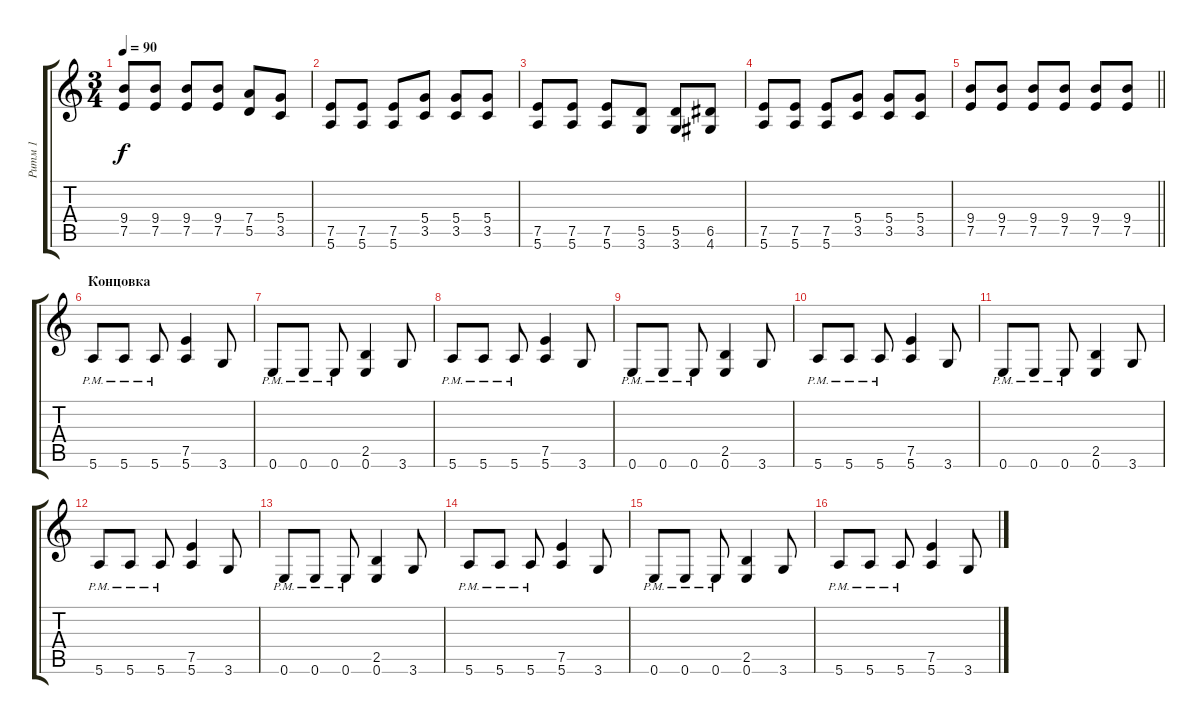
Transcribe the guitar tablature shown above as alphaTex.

\track ("Ритм 1" "Ритм 1") {instrument distortionguitar}
\staff {score tabs}
\tuning (E4 B3 G3 D3 A2 E2) {hide}
\ts (3 4)
\tempo 90
\clef g2
\ks c
(9.4 7.5).8{dy f} (9.4 7.5).8 (9.4 7.5).8 (9.4 7.5).8 (7.4 5.5).8 (5.4 3.5).8 |
(7.5 5.6).8 (7.5 5.6).8 (7.5 5.6).8 (5.4 3.5).8 (5.4 3.5).8 (5.4 3.5).8 |
(7.5 5.6).8 (7.5 5.6).8 (7.5 5.6).8 (5.5 3.6).8 (5.5 3.6).8 (6.5 4.6).8 |
(7.5 5.6).8 (7.5 5.6).8 (7.5 5.6).8 (5.4 3.5).8 (5.4 3.5).8 (5.4 3.5).8 |
\barLineRight lightlight
(9.4 7.5).8 (9.4 7.5).8 (9.4 7.5).8 (9.4 7.5).8 (9.4 7.5).8 (9.4 7.5).8 |
\section ("" "Концовка")
5.6{pm}.8 5.6{pm}.8 5.6{pm}.8 (7.5 5.6).4 3.6.8 |
0.6{pm}.8 0.6{pm}.8 0.6{pm}.8 (2.5 0.6).4 3.6.8 |
5.6{pm}.8 5.6{pm}.8 5.6{pm}.8 (7.5 5.6).4 3.6.8 |
0.6{pm}.8 0.6{pm}.8 0.6{pm}.8 (2.5 0.6).4 3.6.8 |
5.6{pm}.8 5.6{pm}.8 5.6{pm}.8 (7.5 5.6).4 3.6.8 |
0.6{pm}.8 0.6{pm}.8 0.6{pm}.8 (2.5 0.6).4 3.6.8 |
5.6{pm}.8 5.6{pm}.8 5.6{pm}.8 (7.5 5.6).4 3.6.8 |
0.6{pm}.8 0.6{pm}.8 0.6{pm}.8 (2.5 0.6).4 3.6.8 |
5.6{pm}.8 5.6{pm}.8 5.6{pm}.8 (7.5 5.6).4 3.6.8 |
0.6{pm}.8 0.6{pm}.8 0.6{pm}.8 (2.5 0.6).4 3.6.8 |
5.6{pm}.8 5.6{pm}.8 5.6{pm}.8 (7.5 5.6).4 3.6.8
